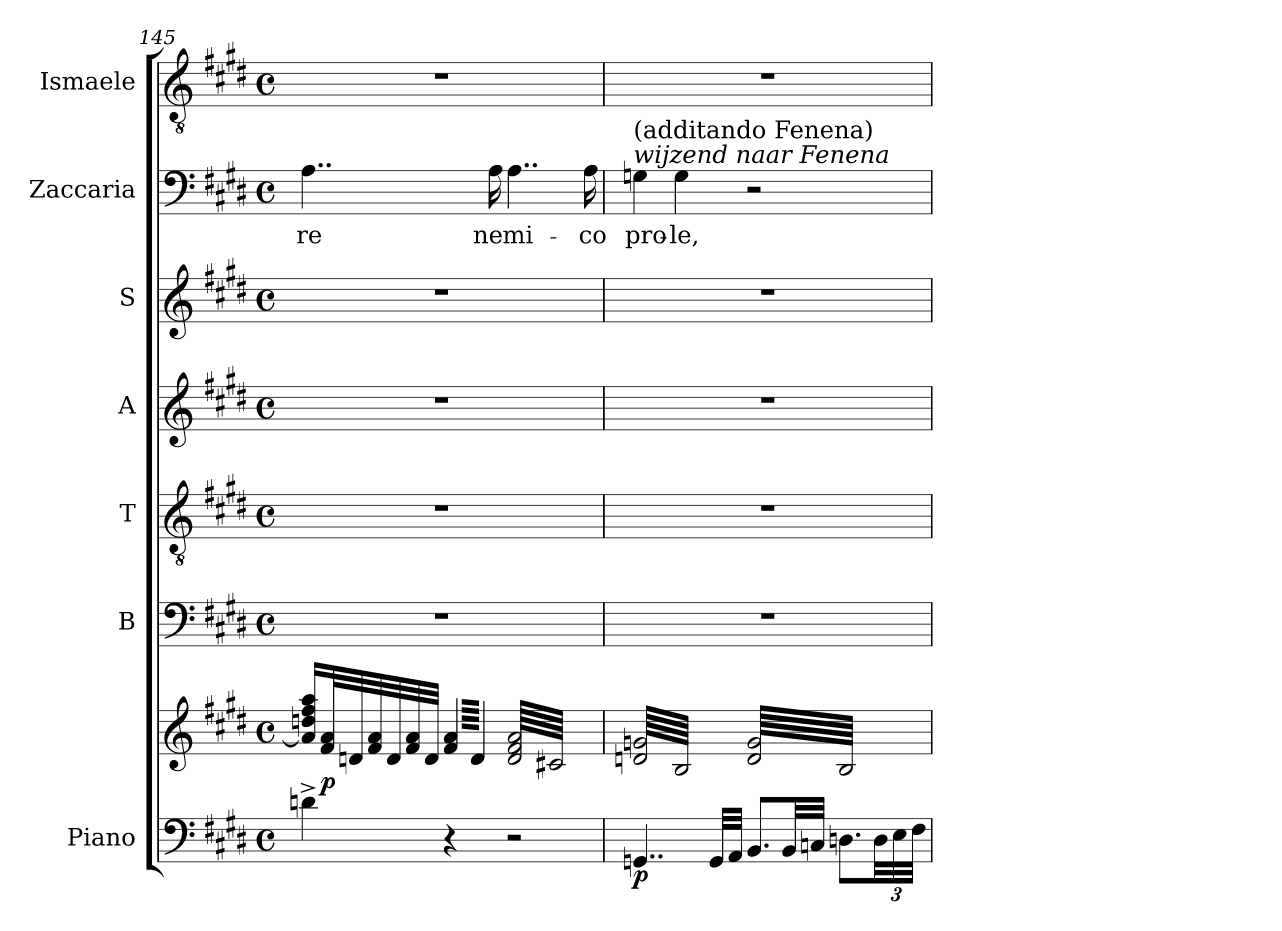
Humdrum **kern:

**kern	**kern	**dynam	**kern	**kern	**kern	**kern	**kern	**text	**kern
*part7	*part7	*part7	*part6	*part5	*part4	*part3	*part2	*part2	*part1
*staff8	*staff7	*staff7/8	*staff6	*staff5	*staff4	*staff3	*staff2	*staff2	*staff1
*I"Piano	*	*	*I"B	*I"T	*I"A	*I"S	*I"Zaccaria	*	*I"Ismaele
*I'Pno	*	*	*I'B	*I'T	*I'A	*I'S	*	*	*
!!LO:PB:g=z
*clefF4	*clefG2	*	*clefF4	*clefGv2	*clefG2	*clefG2	*clefF4	*	*clefGv2
*k[f#c#g#d#]	*k[f#c#g#d#]	*	*k[f#c#g#d#]	*k[f#c#g#d#]	*k[f#c#g#d#]	*k[f#c#g#d#]	*k[f#c#g#d#]	*	*k[f#c#g#d#]
*M4/4	*M4/4	*	*M4/4	*M4/4	*M4/4	*M4/4	*M4/4	*	*M4/4
*met(c)	*met(c)	*	*met(c)	*met(c)	*met(c)	*met(c)	*met(c)	*	*met(c)
=145	=145	=145	=145	=145	=145	=145	=145	=145	=145
!	!	!	!	!	!	!	!	!LO:LY:b	!
4dn^\	16a/] 16ddn/ 16ff#/ 16aa/LL	.	1r	1r	1r	1r	4..A\	re	1r
!	!	!LO:DY:b	!	!	!	!	!	!	!
.	32f#/ 32a/L	p	.	.	.	.	.	.	.
.	32dn/	.	.	.	.	.	.	.	.
.	32f#/ 32a/	.	.	.	.	.	.	.	.
.	32d/	.	.	.	.	.	.	.	.
.	32f#/ 32a/	.	.	.	.	.	.	.	.
.	32d/JJJ	.	.	.	.	.	.	.	.
*	*tremolo	*	*	*	*	*	*	*	*
4r	64f#/ 64a/LLLL	.	.	.	.	.	.	.	.
.	64d/	.	.	.	.	.	.	.	.
.	64f#/ 64a/	.	.	.	.	.	.	.	.
.	64d/	.	.	.	.	.	.	.	.
.	64f#/ 64a/	.	.	.	.	.	.	.	.
.	64d/	.	.	.	.	.	.	.	.
.	64f#/ 64a/	.	.	.	.	.	.	.	.
.	64d/	.	.	.	.	.	.	.	.
.	64f#/ 64a/	.	.	.	.	.	.	.	.
.	64d/	.	.	.	.	.	.	.	.
.	64f#/ 64a/	.	.	.	.	.	.	.	.
.	64d/	.	.	.	.	.	.	.	.
!	!	!	!	!	!	!	!	!LO:LY:b	!
.	64f#/ 64a/	.	.	.	.	.	16A\	ne	.
.	64d/	.	.	.	.	.	.	.	.
.	64f#/ 64a/	.	.	.	.	.	.	.	.
.	64d/JJJJ	.	.	.	.	.	.	.	.
!	!	!	!	!	!	!	!	!LO:LY:b	!
2r	64d/ 64f#/ 64a/LLLL	.	.	.	.	.	4..A\	mi-	.
.	64c#X/	.	.	.	.	.	.	.	.
.	64d/ 64f#/ 64a/	.	.	.	.	.	.	.	.
.	64c#X/	.	.	.	.	.	.	.	.
.	64d/ 64f#/ 64a/	.	.	.	.	.	.	.	.
.	64c#X/	.	.	.	.	.	.	.	.
.	64d/ 64f#/ 64a/	.	.	.	.	.	.	.	.
.	64c#X/	.	.	.	.	.	.	.	.
.	64d/ 64f#/ 64a/	.	.	.	.	.	.	.	.
.	64c#X/	.	.	.	.	.	.	.	.
.	64d/ 64f#/ 64a/	.	.	.	.	.	.	.	.
.	64c#X/	.	.	.	.	.	.	.	.
.	64d/ 64f#/ 64a/	.	.	.	.	.	.	.	.
.	64c#X/	.	.	.	.	.	.	.	.
.	64d/ 64f#/ 64a/	.	.	.	.	.	.	.	.
.	64c#X/	.	.	.	.	.	.	.	.
.	64d/ 64f#/ 64a/	.	.	.	.	.	.	.	.
.	64c#X/	.	.	.	.	.	.	.	.
.	64d/ 64f#/ 64a/	.	.	.	.	.	.	.	.
.	64c#X/	.	.	.	.	.	.	.	.
.	64d/ 64f#/ 64a/	.	.	.	.	.	.	.	.
.	64c#X/	.	.	.	.	.	.	.	.
.	64d/ 64f#/ 64a/	.	.	.	.	.	.	.	.
.	64c#X/	.	.	.	.	.	.	.	.
.	64d/ 64f#/ 64a/	.	.	.	.	.	.	.	.
.	64c#X/	.	.	.	.	.	.	.	.
.	64d/ 64f#/ 64a/	.	.	.	.	.	.	.	.
.	64c#X/	.	.	.	.	.	.	.	.
!	!	!	!	!	!	!	!	!LO:LY:b	!
.	64d/ 64f#/ 64a/	.	.	.	.	.	16A\	-co	.
.	64c#X/	.	.	.	.	.	.	.	.
.	64d/ 64f#/ 64a/	.	.	.	.	.	.	.	.
.	64c#X/JJJJ	.	.	.	.	.	.	.	.
=146	=146	=146	=146	=146	=146	=146	=146	=146	=146
!	!	!	!	!	!	!	!LO:TX:a:i:t=wijzend naar Fenena	!	!
!	!	!	!	!	!	!	!LO:TX:a:t=(additando Fenena)	!	!
!	!	!LO:DY:b=2	!	!	!	!	!	!LO:LY:b	!
4..GGn/	64dn/ 64gn/LLLL	p	1r	1r	1r	1r	4Gn\	pro-	1r
.	64B/	.	.	.	.	.	.	.	.
.	64dn/ 64gn/	.	.	.	.	.	.	.	.
.	64B/	.	.	.	.	.	.	.	.
.	64dn/ 64gn/	.	.	.	.	.	.	.	.
.	64B/	.	.	.	.	.	.	.	.
.	64dn/ 64gn/	.	.	.	.	.	.	.	.
.	64B/	.	.	.	.	.	.	.	.
.	64dn/ 64gn/	.	.	.	.	.	.	.	.
.	64B/	.	.	.	.	.	.	.	.
.	64dn/ 64gn/	.	.	.	.	.	.	.	.
.	64B/	.	.	.	.	.	.	.	.
.	64dn/ 64gn/	.	.	.	.	.	.	.	.
.	64B/	.	.	.	.	.	.	.	.
.	64dn/ 64gn/	.	.	.	.	.	.	.	.
.	64B/	.	.	.	.	.	.	.	.
!	!	!	!	!	!	!	!	!LO:LY:b	!
.	64dn/ 64gn/	.	.	.	.	.	4G\	-le,	.
.	64B/	.	.	.	.	.	.	.	.
.	64dn/ 64gn/	.	.	.	.	.	.	.	.
.	64B/	.	.	.	.	.	.	.	.
.	64dn/ 64gn/	.	.	.	.	.	.	.	.
.	64B/	.	.	.	.	.	.	.	.
.	64dn/ 64gn/	.	.	.	.	.	.	.	.
.	64B/	.	.	.	.	.	.	.	.
.	64dn/ 64gn/	.	.	.	.	.	.	.	.
.	64B/	.	.	.	.	.	.	.	.
.	64dn/ 64gn/	.	.	.	.	.	.	.	.
.	64B/	.	.	.	.	.	.	.	.
32GG/LLL	64dn/ 64gn/	.	.	.	.	.	.	.	.
.	64B/	.	.	.	.	.	.	.	.
32AA/JJJ	64dn/ 64gn/	.	.	.	.	.	.	.	.
.	64B/JJJJ	.	.	.	.	.	.	.	.
8.BB/L	64d/ 64g/LLLL	.	.	.	.	.	2r	.	.
.	64B/	.	.	.	.	.	.	.	.
.	64d/ 64g/	.	.	.	.	.	.	.	.
.	64B/	.	.	.	.	.	.	.	.
.	64d/ 64g/	.	.	.	.	.	.	.	.
.	64B/	.	.	.	.	.	.	.	.
.	64d/ 64g/	.	.	.	.	.	.	.	.
.	64B/	.	.	.	.	.	.	.	.
.	64d/ 64g/	.	.	.	.	.	.	.	.
.	64B/	.	.	.	.	.	.	.	.
.	64d/ 64g/	.	.	.	.	.	.	.	.
.	64B/	.	.	.	.	.	.	.	.
32BB/LL	64d/ 64g/	.	.	.	.	.	.	.	.
.	64B/	.	.	.	.	.	.	.	.
32Cn/JJJ	64d/ 64g/	.	.	.	.	.	.	.	.
.	64B/	.	.	.	.	.	.	.	.
8.Dn\L	64d/ 64g/	.	.	.	.	.	.	.	.
.	64B/	.	.	.	.	.	.	.	.
.	64d/ 64g/	.	.	.	.	.	.	.	.
.	64B/	.	.	.	.	.	.	.	.
.	64d/ 64g/	.	.	.	.	.	.	.	.
.	64B/	.	.	.	.	.	.	.	.
.	64d/ 64g/	.	.	.	.	.	.	.	.
.	64B/	.	.	.	.	.	.	.	.
.	64d/ 64g/	.	.	.	.	.	.	.	.
.	64B/	.	.	.	.	.	.	.	.
.	64d/ 64g/	.	.	.	.	.	.	.	.
.	64B/	.	.	.	.	.	.	.	.
*Xbrackettup	*	*	*	*	*	*	*	*	*
48D\LL	64d/ 64g/	.	.	.	.	.	.	.	.
.	64B/	.	.	.	.	.	.	.	.
48E\	.	.	.	.	.	.	.	.	.
.	64d/ 64g/	.	.	.	.	.	.	.	.
48F#\JJJ	.	.	.	.	.	.	.	.	.
.	64B/JJJJ	.	.	.	.	.	.	.	.
*	*Xtremolo	*	*	*	*	*	*	*	*
.	.	.	.	.	.	.	.	.	.
.	.	.	.	.	.	.	.	.	.
.	.	.	.	.	.	.	.	.	.
.	.	.	.	.	.	.	.	.	.
.	.	.	.	.	.	.	.	.	.
.	.	.	.	.	.	.	.	.	.
.	.	.	.	.	.	.	.	.	.
.	.	.	.	.	.	.	.	.	.
.	.	.	.	.	.	.	.	.	.
.	.	.	.	.	.	.	.	.	.
.	.	.	.	.	.	.	.	.	.
.	.	.	.	.	.	.	.	.	.
.	.	.	.	.	.	.	.	.	.
.	.	.	.	.	.	.	.	.	.
.	.	.	.	.	.	.	.	.	.
.	.	.	.	.	.	.	.	.	.
=	=	=	=	=	=	=	=	=	=
*-	*-	*-	*-	*-	*-	*-	*-	*-	*-
